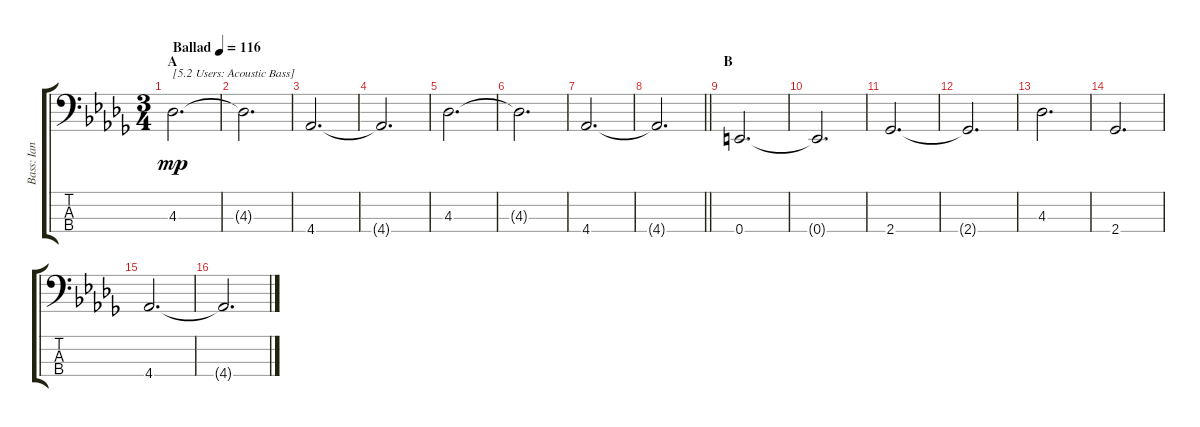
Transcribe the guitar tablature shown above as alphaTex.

\track ("Bass: Ian" "Bass: Ian") {instrument acousticbass}
\staff {score tabs}
\tuning (G2 D2 A1 E1) {hide}
\ts (3 4)
\section ("" "A")
\tempo (116 "Ballad")
\clef f4
\ks db
4.3.2{d txt "[5.2 Users: Acoustic Bass]" dy mp instrument acousticbass} |
4.3{t}.2{d} |
4.4.2{d} |
4.4{t}.2{d} |
4.3.2{d} |
4.3{t}.2{d} |
4.4.2{d} |
\barLineRight lightlight
4.4{t}.2{d} |
\section ("" "B")
0.4.2{d} |
0.4{t}.2{d} |
2.4.2{d} |
2.4{t}.2{d} |
4.3.2{d} |
2.4.2{d} |
4.4.2{d} |
4.4{t}.2{d}
